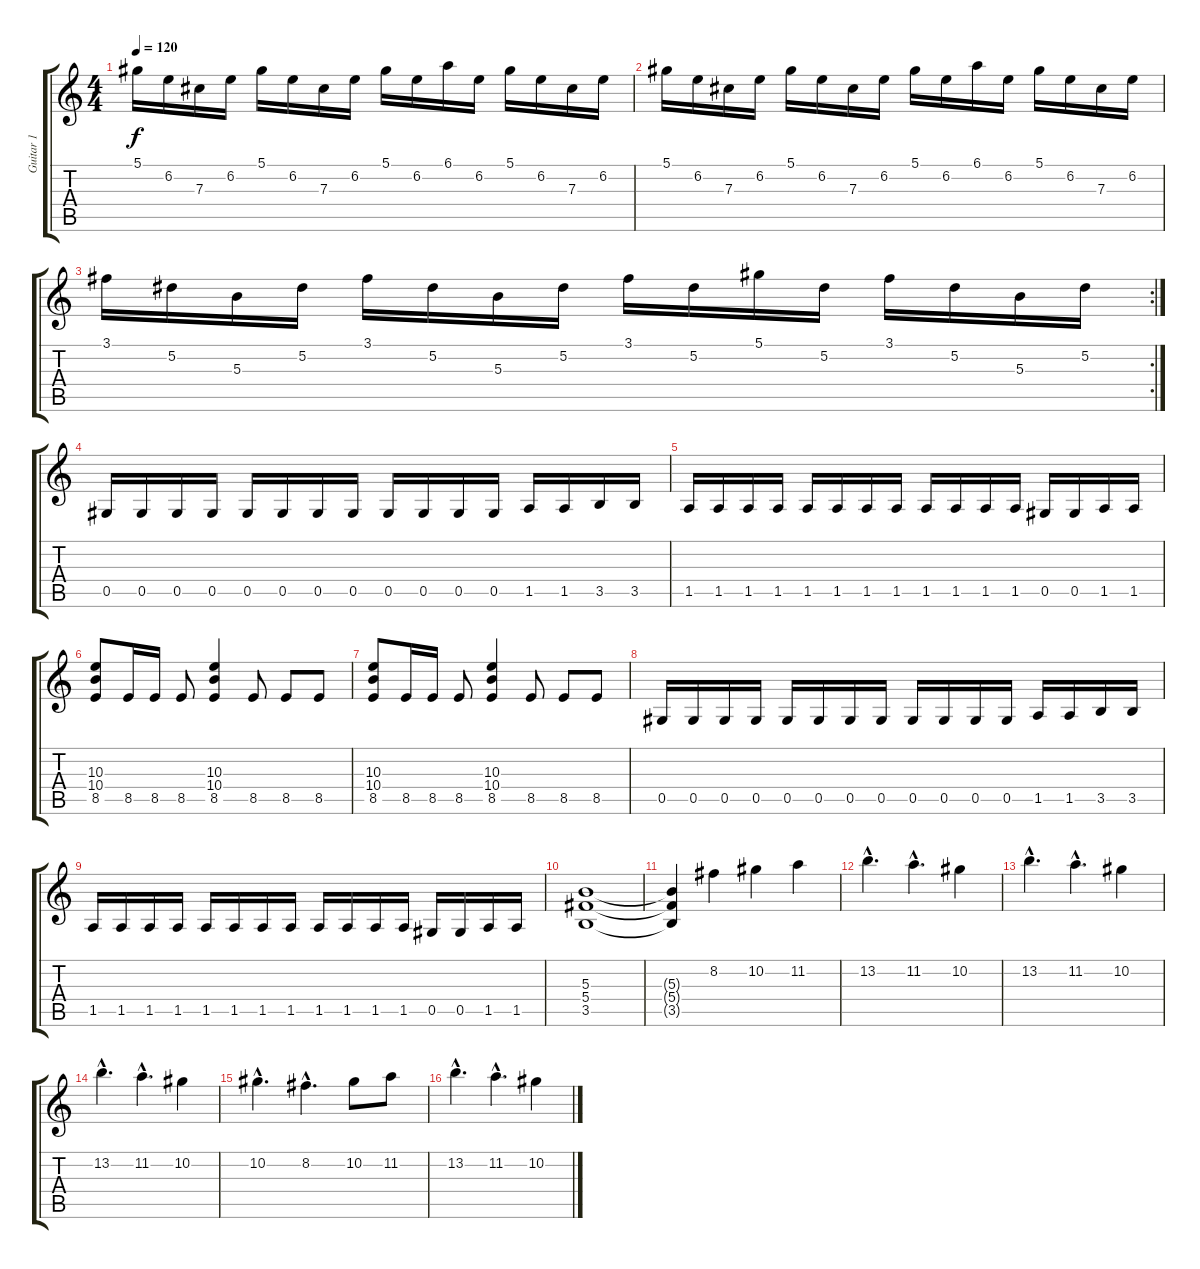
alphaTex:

\track ("Guitar 1" "Guitar 1") {instrument overdrivenguitar}
\staff {score tabs}
\tuning (Eb4 Bb3 Gb3 Db3 Ab2 Eb2) {hide}
\ts (4 4)
\tempo 120
\clef g2
\ks c
5.1.16{dy f} 6.2.16 7.3.16 6.2.16 5.1.16 6.2.16 7.3.16 6.2.16 5.1.16 6.2.16 6.1.16 6.2.16 5.1.16 6.2.16 7.3.16 6.2.16 |
5.1.16 6.2.16 7.3.16 6.2.16 5.1.16 6.2.16 7.3.16 6.2.16 5.1.16 6.2.16 6.1.16 6.2.16 5.1.16 6.2.16 7.3.16 6.2.16 |
\rc 2
3.1.16 5.2.16 5.3.16 5.2.16 3.1.16 5.2.16 5.3.16 5.2.16 3.1.16 5.2.16 5.1.16 5.2.16 3.1.16 5.2.16 5.3.16 5.2.16 |
0.5.16 0.5.16 0.5.16 0.5.16 0.5.16 0.5.16 0.5.16 0.5.16 0.5.16 0.5.16 0.5.16 0.5.16 1.5.16 1.5.16 3.5.16 3.5.16 |
1.5.16 1.5.16 1.5.16 1.5.16 1.5.16 1.5.16 1.5.16 1.5.16 1.5.16 1.5.16 1.5.16 1.5.16 0.5.16 0.5.16 1.5.16 1.5.16 |
(10.3 10.4 8.5).8 8.5.16 8.5.16 8.5.8 (10.3 10.4 8.5).4 8.5.8 8.5.8 8.5.8 |
(10.3 10.4 8.5).8 8.5.16 8.5.16 8.5.8 (10.3 10.4 8.5).4 8.5.8 8.5.8 8.5.8 |
0.5.16 0.5.16 0.5.16 0.5.16 0.5.16 0.5.16 0.5.16 0.5.16 0.5.16 0.5.16 0.5.16 0.5.16 1.5.16 1.5.16 3.5.16 3.5.16 |
1.5.16 1.5.16 1.5.16 1.5.16 1.5.16 1.5.16 1.5.16 1.5.16 1.5.16 1.5.16 1.5.16 1.5.16 0.5.16 0.5.16 1.5.16 1.5.16 |
(5.3 5.4 3.5).1 |
(5.3{t} 5.4{t} 3.5{t}).4 8.2.4 10.2.4 11.2.4 |
13.2{hac}.4{d} 11.2{hac}.4{d} 10.2.4 |
13.2{hac}.4{d} 11.2{hac}.4{d} 10.2.4 |
13.2{hac}.4{d} 11.2{hac}.4{d} 10.2.4 |
10.2{hac}.4{d} 8.2{hac}.4{d} 10.2.8 11.2.8 |
13.2{hac}.4{d} 11.2{hac}.4{d} 10.2.4
